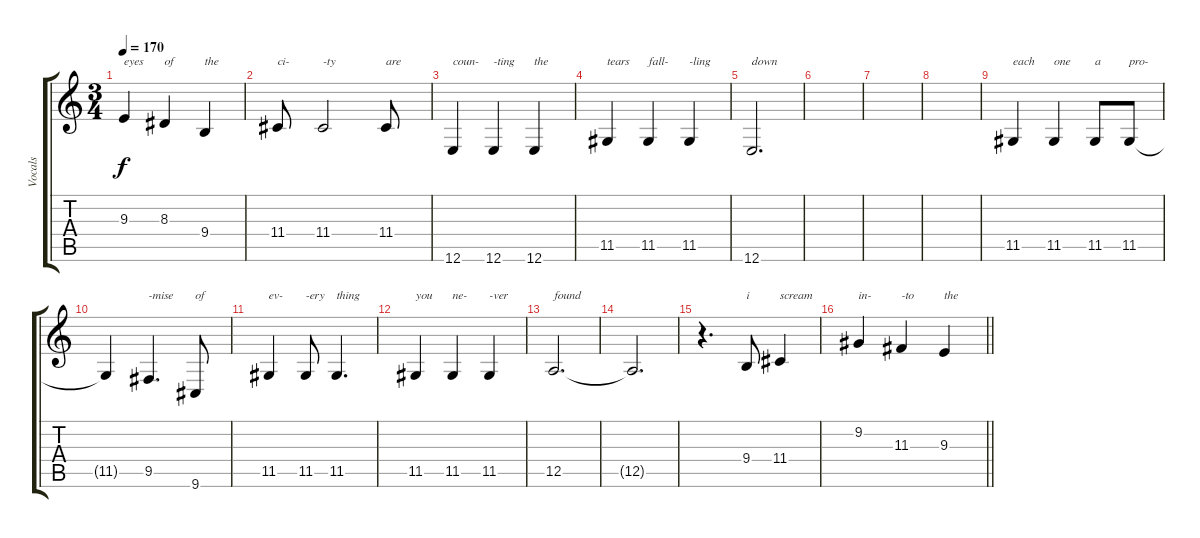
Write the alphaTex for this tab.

\track ("Vocals" "Vocals") {instrument oboe}
\staff {score tabs}
\tuning (E4 B3 G3 D3 A2 E2) {hide}
\ts (3 4)
\tempo 170
\clef g2
\ks c
9.3.4{txt "eyes" dy f} 8.3.4{txt "of"} 9.4.4{txt "the"} |
11.4.8{txt "ci-"} 11.4.2{txt "-ty"} 11.4.8{txt "are"} |
12.6.4{txt "coun-"} 12.6.4{txt "-ting"} 12.6.4{txt "the"} |
11.5.4{txt "tears"} 11.5.4{txt "fall-"} 11.5.4{txt "-ling"} |
12.6.2{d txt "down"} |
|
|
|
11.5.4{txt "each"} 11.5.4{txt "one"} 11.5.8{txt "a"} 11.5.8{txt "pro-"} |
11.5{t}.4 9.5.4{d txt "-mise"} 9.6.8{txt "of"} |
11.5.4{txt "ev-"} 11.5.8{txt "-ery"} 11.5.4{d txt "thing"} |
11.5.4{txt "you"} 11.5.4{txt "ne-"} 11.5.4{txt "-ver"} |
12.5.2{d txt "found"} |
12.5{t}.2{d} |
r.4{d} 9.4.8{txt "i"} 11.4.4{txt "scream"} |
\barLineRight lightlight
9.2.4{txt "in-"} 11.3.4{txt "-to"} 9.3.4{txt "the"}
